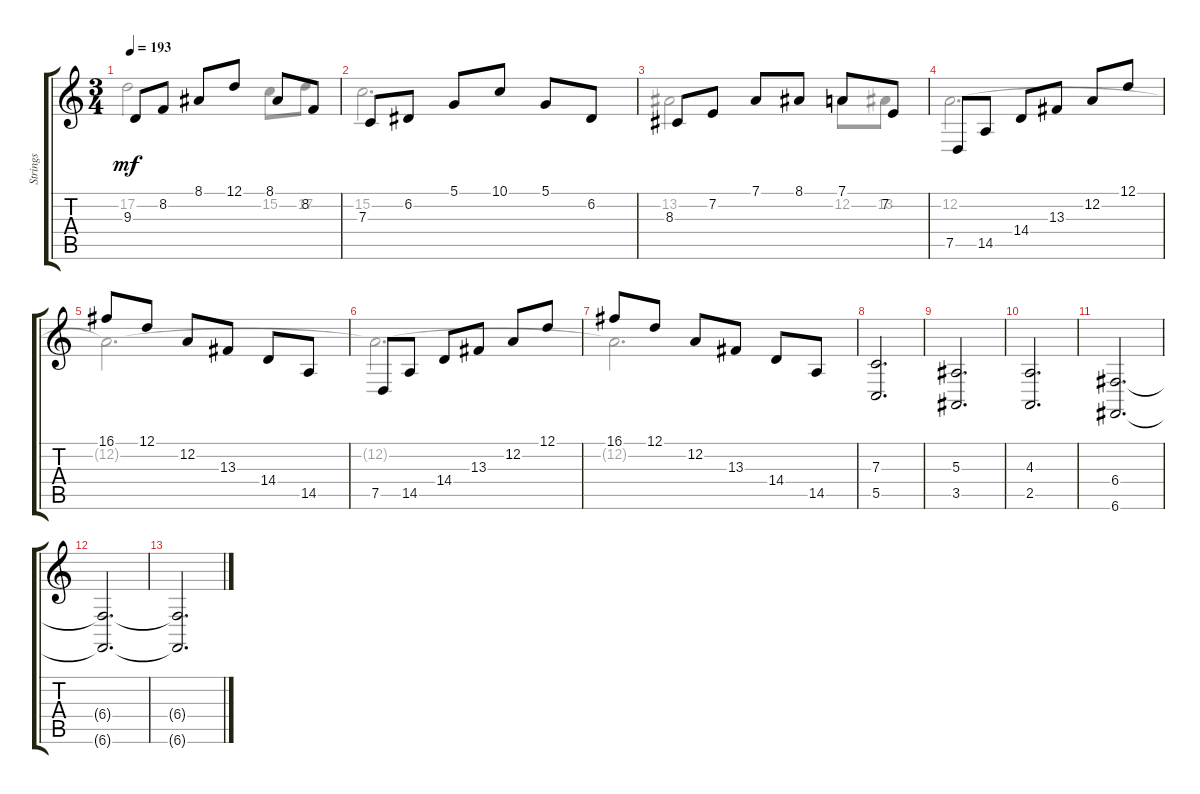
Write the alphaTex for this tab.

\track ("Strings" "Strings") {instrument violin}
\staff {score tabs}
\tuning (D4 A3 F3 C3 G2 C2) {hide}
\voice
\ts (3 4)
\tempo 193
\clef g2
\ks c
9.3.8{dy mf} 8.2.8 8.1.8 12.1.8 8.1.8 8.2.8 |
7.3.8 6.2.8 5.1.8 10.1.8 5.1.8 6.2.8 |
8.3.8 7.2.8 7.1.8 8.1.8 7.1.8 7.2.8 |
7.5.8 14.5.8 14.4.8 13.3.8 12.2.8 12.1.8 |
16.1.8 12.1.8 12.2.8 13.3.8 14.4.8 14.5.8 |
7.5.8 14.5.8 14.4.8 13.3.8 12.2.8 12.1.8 |
16.1.8 12.1.8 12.2.8 13.3.8 14.4.8 14.5.8 |
(7.3 5.5).2{d} |
(5.3 3.5).2{d} |
(4.3 2.5).2{d} |
(6.4 6.6).2{d} |
(6.4{t} 6.6{t}).2{d} |
(6.4{t} 6.6{t}).2{d} |
\voice
\clef g2
\ottava regular
\simile none
\ks c
17.2.2{dy mf} 15.2.8 17.2.8 |
15.2.2{d} |
13.2.2 12.2.8 13.2.8 |
12.2.2{d} |
12.2{t}.2{d} |
12.2{t}.2{d} |
12.2{t}.2{d} |
|
|
|
|
|
|
